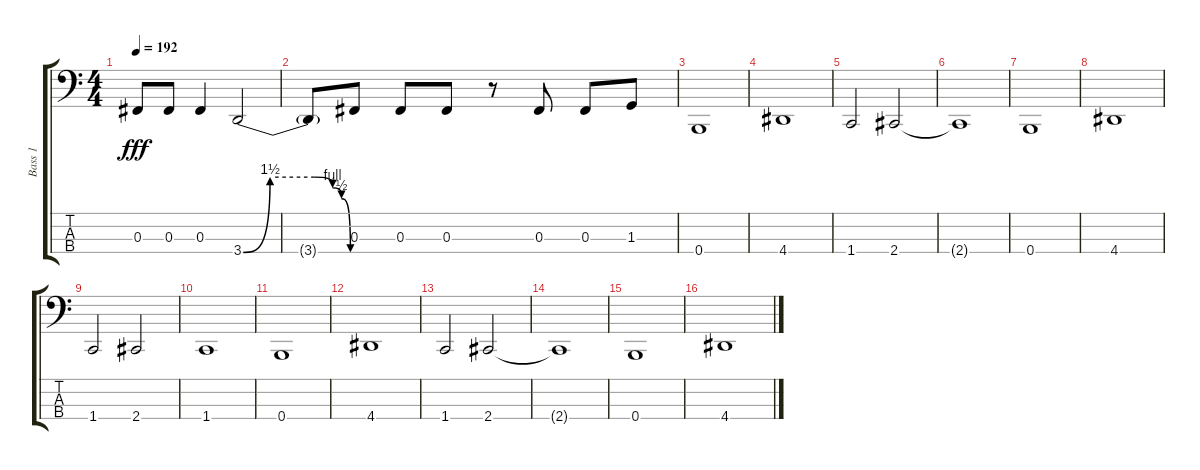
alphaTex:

\track ("Bass 1" "Bass 1") {instrument electricbasspick}
\staff {score tabs}
\tuning (E2 B1 Gb1 B0) {hide}
\ts (4 4)
\tempo 192
\clef f4
\ks c
0.3.8{dy fff} 0.3.8 0.3.4 3.4{be (custom 0 0 15 6 40 6 50 4 55 2 60 0)}.2 |
3.4{t}.8 0.3.8 0.3.8 0.3.8 r.8 0.3.8 0.3.8 1.3.8 |
0.4.1 |
4.4.1 |
1.4.2 2.4.2 |
2.4{t}.1 |
0.4.1 |
4.4.1 |
1.4.2 2.4.2 |
1.4.1 |
0.4.1 |
4.4.1 |
1.4.2 2.4.2 |
2.4{t}.1 |
0.4.1 |
4.4.1
